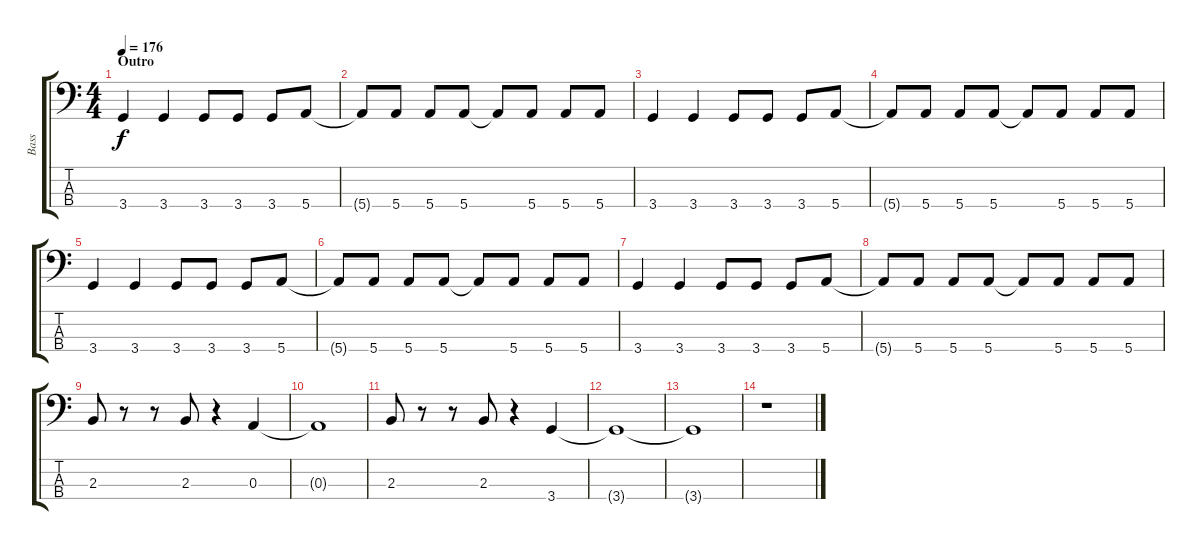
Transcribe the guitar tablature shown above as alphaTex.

\track ("Bass" "Bass") {instrument electricbasspick}
\staff {score tabs}
\tuning (G2 D2 A1 E1) {hide}
\ts (4 4)
\section ("" "Outro")
\tempo 176
\clef f4
\ks c
3.4.4{dy f} 3.4.4 3.4.8 3.4.8 3.4.8 5.4.8 |
5.4{t}.8 5.4.8 5.4.8 5.4.8 5.4{t}.8 5.4.8 5.4.8 5.4.8 |
3.4.4 3.4.4 3.4.8 3.4.8 3.4.8 5.4.8 |
5.4{t}.8 5.4.8 5.4.8 5.4.8 5.4{t}.8 5.4.8 5.4.8 5.4.8 |
3.4.4 3.4.4 3.4.8 3.4.8 3.4.8 5.4.8 |
5.4{t}.8 5.4.8 5.4.8 5.4.8 5.4{t}.8 5.4.8 5.4.8 5.4.8 |
3.4.4 3.4.4 3.4.8 3.4.8 3.4.8 5.4.8 |
5.4{t}.8 5.4.8 5.4.8 5.4.8 5.4{t}.8 5.4.8 5.4.8 5.4.8 |
2.3.8 r.8 r.8 2.3.8 r.4 0.3.4 |
0.3{t}.1 |
2.3.8 r.8 r.8 2.3.8 r.4 3.4.4 |
3.4{t}.1 |
3.4{t}.1 |
r.1
